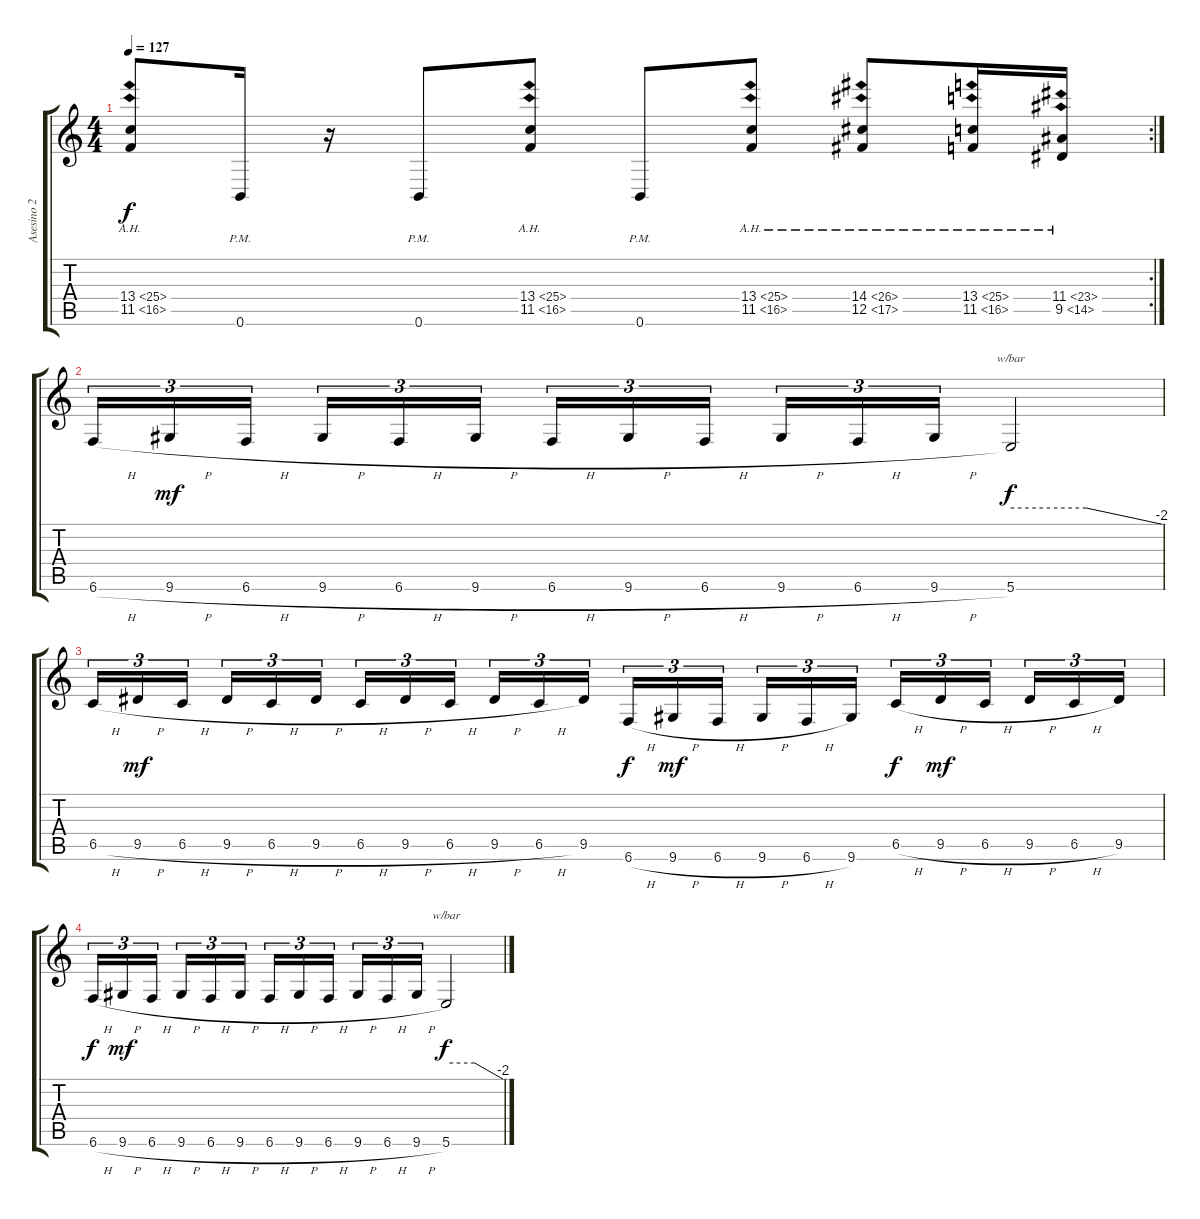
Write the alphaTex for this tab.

\track ("Asesino 2" "Asesino 2") {instrument overdrivenguitar}
\staff {score tabs}
\tuning (Db4 Ab3 E3 B2 Gb2 B1) {hide}
\rc 2
\ts (4 4)
\tempo 127
\clef g2
\ks c
(13.4{ah 12} 11.5{ah 5}).8{dy f} 0.6{pm}.16 r.16 0.6{pm}.8 (13.4{ah 12} 11.5{ah 5}).8 0.6{pm}.8 (13.4{ah 12} 11.5{ah 5}).8 (14.4{ah 12} 12.5{ah 5}).8 (13.4{ah 12} 11.5{ah 5}).16 (11.4{ah 12} 9.5{ah 5}).16 |
6.6{h}.16{tu (3 2)} 9.6{h}.16{tu (3 2) dy mf} 6.6{h}.16{tu (3 2)} 9.6{h}.16{tu (3 2)} 6.6{h}.16{tu (3 2)} 9.6{h}.16{tu (3 2)} 6.6{h}.16{tu (3 2)} 9.6{h}.16{tu (3 2)} 6.6{h}.16{tu (3 2)} 9.6{h}.16{tu (3 2)} 6.6{h}.16{tu (3 2)} 9.6{h}.16{tu (3 2)} 5.6.2{tbe (custom default 0 0 30 0 60 -8) dy f} |
6.5{h}.16{tu (3 2)} 9.5{h}.16{tu (3 2) dy mf} 6.5{h}.16{tu (3 2)} 9.5{h}.16{tu (3 2)} 6.5{h}.16{tu (3 2)} 9.5{h}.16{tu (3 2)} 6.5{h}.16{tu (3 2)} 9.5{h}.16{tu (3 2)} 6.5{h}.16{tu (3 2)} 9.5{h}.16{tu (3 2)} 6.5{h}.16{tu (3 2)} 9.5.16{tu (3 2)} 6.6{h}.16{tu (3 2) dy f} 9.6{h}.16{tu (3 2) dy mf} 6.6{h}.16{tu (3 2)} 9.6{h}.16{tu (3 2)} 6.6{h}.16{tu (3 2)} 9.6.16{tu (3 2)} 6.5{h}.16{tu (3 2) dy f} 9.5{h}.16{tu (3 2) dy mf} 6.5{h}.16{tu (3 2)} 9.5{h}.16{tu (3 2)} 6.5{h}.16{tu (3 2)} 9.5.16{tu (3 2)} |
6.6{h}.16{tu (3 2) dy f} 9.6{h}.16{tu (3 2) dy mf} 6.6{h}.16{tu (3 2)} 9.6{h}.16{tu (3 2)} 6.6{h}.16{tu (3 2)} 9.6{h}.16{tu (3 2)} 6.6{h}.16{tu (3 2)} 9.6{h}.16{tu (3 2)} 6.6{h}.16{tu (3 2)} 9.6{h}.16{tu (3 2)} 6.6{h}.16{tu (3 2)} 9.6{h}.16{tu (3 2)} 5.6.2{tbe (custom default 0 0 30 0 60 -8) dy f}
